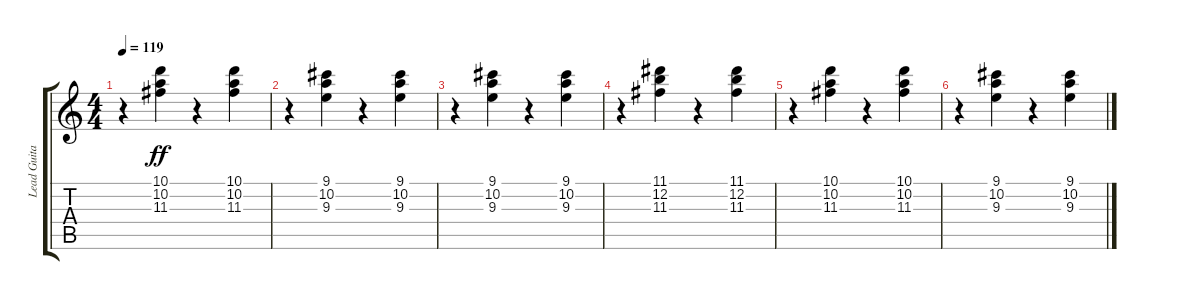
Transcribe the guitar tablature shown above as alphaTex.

\track ("Lead Guitar (George Harrison)" "Lead Guita") {instrument distortionguitar}
\staff {score tabs}
\tuning (E4 B3 G3 D3 A2 E2) {hide}
\ts (4 4)
\tempo 119
\clef g2
\ks c
r.4{dy ff} (10.1 10.2 11.3).4 r.4 (10.1 10.2 11.3).4 |
r.4 (9.1 10.2 9.3).4 r.4 (9.1 10.2 9.3).4 |
r.4 (9.1 10.2 9.3).4 r.4 (9.1 10.2 9.3).4 |
r.4 (11.1 12.2 11.3).4 r.4 (11.1 12.2 11.3).4 |
r.4 (10.1 10.2 11.3).4 r.4 (10.1 10.2 11.3).4 |
r.4 (9.1 10.2 9.3).4 r.4 (9.1 10.2 9.3).4
